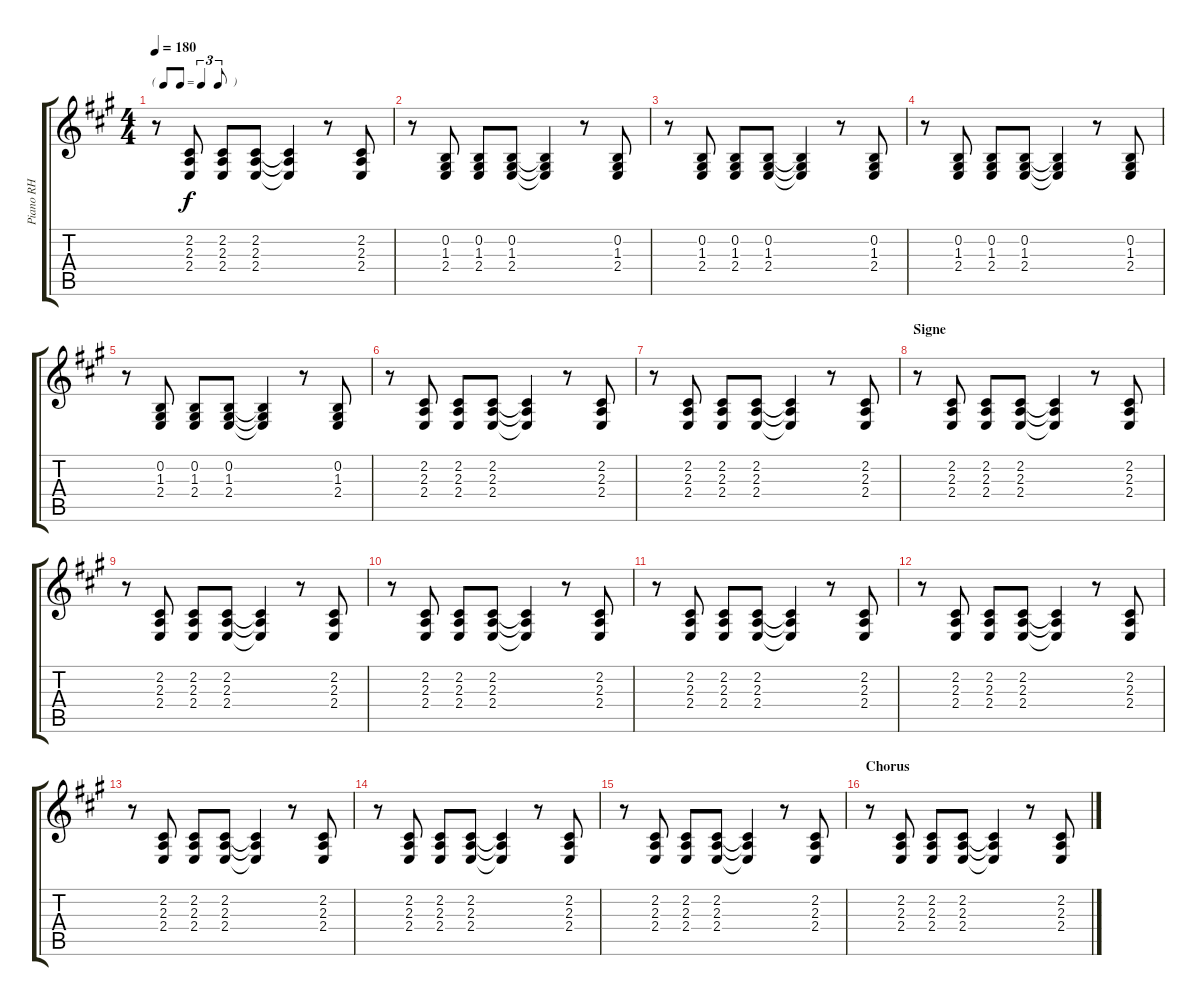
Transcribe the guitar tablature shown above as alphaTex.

\track ("Piano RH" "Piano RH") {instrument brightacousticpiano}
\staff {score tabs}
\tuning (E4 B3 G3 D3 A2 E2) {hide}
\ts (4 4)
\tf triplet8th
\tempo 180
\clef g2
\ks a
r.8{dy f} (2.2 2.3 2.4).8 (2.2 2.3 2.4).8 (2.2 2.3 2.4).8 (2.2{t} 2.3{t} 2.4{t}).4 r.8 (2.2 2.3 2.4).8 |
r.8 (0.2 1.3 2.4).8 (0.2 1.3 2.4).8 (0.2 1.3 2.4).8 (0.2{t} 1.3{t} 2.4{t}).4 r.8 (0.2 1.3 2.4).8 |
r.8 (0.2 1.3 2.4).8 (0.2 1.3 2.4).8 (0.2 1.3 2.4).8 (0.2{t} 1.3{t} 2.4{t}).4 r.8 (0.2 1.3 2.4).8 |
r.8 (0.2 1.3 2.4).8 (0.2 1.3 2.4).8 (0.2 1.3 2.4).8 (0.2{t} 1.3{t} 2.4{t}).4 r.8 (0.2 1.3 2.4).8 |
r.8 (0.2 1.3 2.4).8 (0.2 1.3 2.4).8 (0.2 1.3 2.4).8 (0.2{t} 1.3{t} 2.4{t}).4 r.8 (0.2 1.3 2.4).8 |
r.8 (2.2 2.3 2.4).8 (2.2 2.3 2.4).8 (2.2 2.3 2.4).8 (2.2{t} 2.3{t} 2.4{t}).4 r.8 (2.2 2.3 2.4).8 |
r.8 (2.2 2.3 2.4).8 (2.2 2.3 2.4).8 (2.2 2.3 2.4).8 (2.2{t} 2.3{t} 2.4{t}).4 r.8 (2.2 2.3 2.4).8 |
\section ("" "Signe")
r.8 (2.2 2.3 2.4).8 (2.2 2.3 2.4).8 (2.2 2.3 2.4).8 (2.2{t} 2.3{t} 2.4{t}).4 r.8 (2.2 2.3 2.4).8 |
r.8 (2.2 2.3 2.4).8 (2.2 2.3 2.4).8 (2.2 2.3 2.4).8 (2.2{t} 2.3{t} 2.4{t}).4 r.8 (2.2 2.3 2.4).8 |
r.8 (2.2 2.3 2.4).8 (2.2 2.3 2.4).8 (2.2 2.3 2.4).8 (2.2{t} 2.3{t} 2.4{t}).4 r.8 (2.2 2.3 2.4).8 |
r.8 (2.2 2.3 2.4).8 (2.2 2.3 2.4).8 (2.2 2.3 2.4).8 (2.2{t} 2.3{t} 2.4{t}).4 r.8 (2.2 2.3 2.4).8 |
r.8 (2.2 2.3 2.4).8 (2.2 2.3 2.4).8 (2.2 2.3 2.4).8 (2.2{t} 2.3{t} 2.4{t}).4 r.8 (2.2 2.3 2.4).8 |
r.8 (2.2 2.3 2.4).8 (2.2 2.3 2.4).8 (2.2 2.3 2.4).8 (2.2{t} 2.3{t} 2.4{t}).4 r.8 (2.2 2.3 2.4).8 |
r.8 (2.2 2.3 2.4).8 (2.2 2.3 2.4).8 (2.2 2.3 2.4).8 (2.2{t} 2.3{t} 2.4{t}).4 r.8 (2.2 2.3 2.4).8 |
r.8 (2.2 2.3 2.4).8 (2.2 2.3 2.4).8 (2.2 2.3 2.4).8 (2.2{t} 2.3{t} 2.4{t}).4 r.8 (2.2 2.3 2.4).8 |
\section ("" "Chorus")
r.8 (2.2 2.3 2.4).8 (2.2 2.3 2.4).8 (2.2 2.3 2.4).8 (2.2{t} 2.3{t} 2.4{t}).4 r.8 (2.2 2.3 2.4).8
